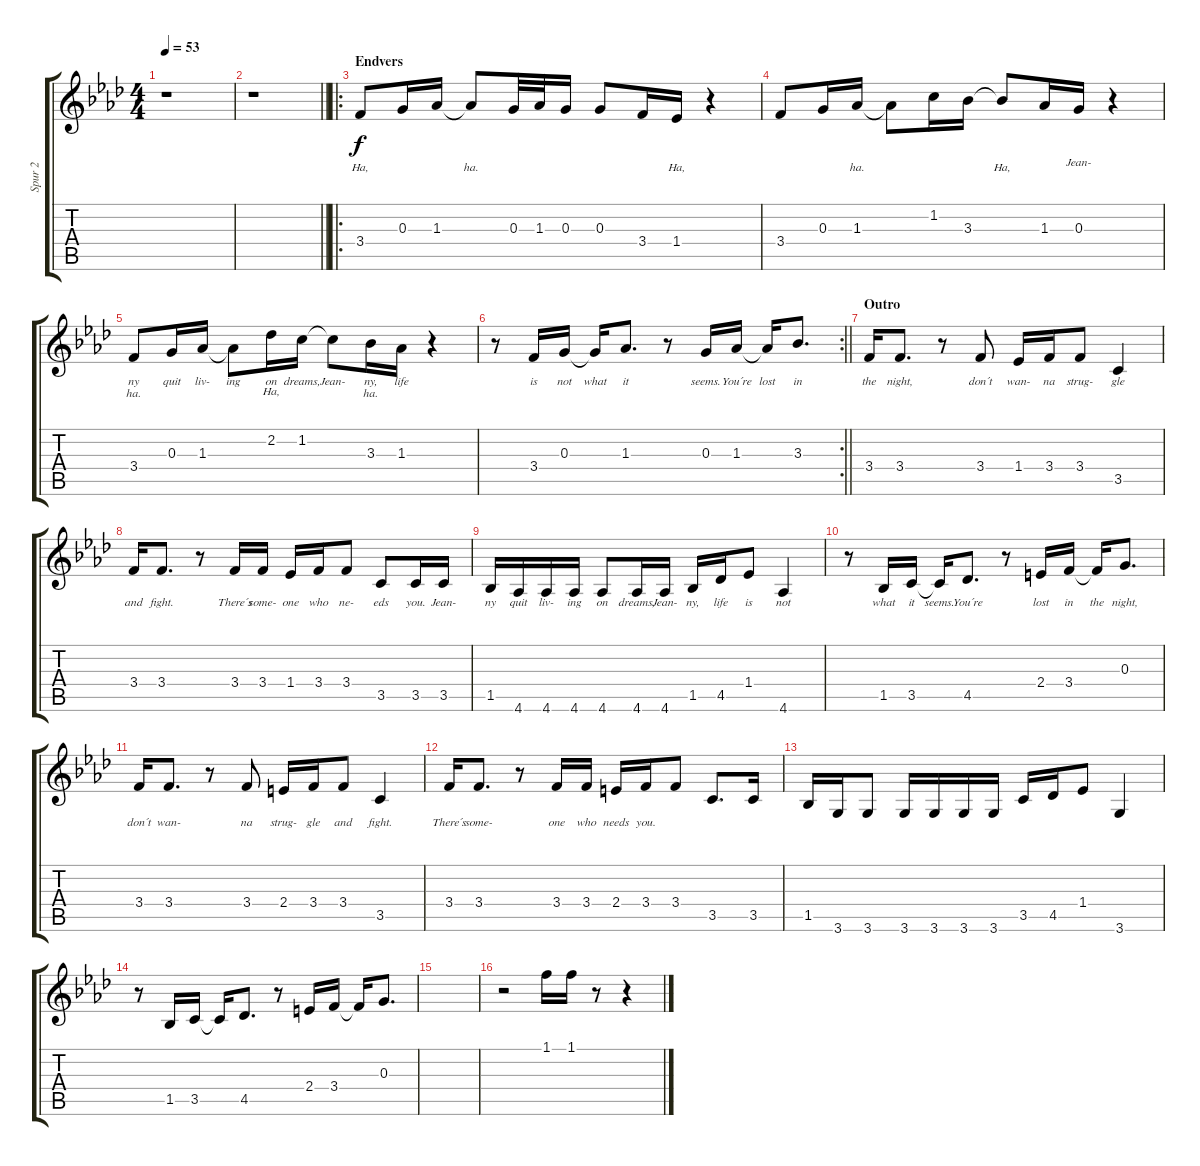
\track ("Spur 2" "Spur 2") {instrument acousticguitarnylon}
\staff {score tabs}
\tuning (E4 B3 G3 D3 A2 E2) {hide}
\ts (4 4)
\tempo 53
\clef g2
\ks ab
r.1{dy f} |
\barLineRight lightlight
r.1 |
\ro
\section ("" "Endvers")
3.4.8{lyrics (0 "") lyrics (1 "Ha,") lyrics (2 "") lyrics (3 "") lyrics (4 "")} 0.3.16{lyrics (0 "") lyrics (1 "") lyrics (2 "") lyrics (3 "") lyrics (4 "")} 1.3.16{lyrics (0 "") lyrics (1 "") lyrics (2 "") lyrics (3 "") lyrics (4 "")} 1.3{t}.8{lyrics (0 "") lyrics (1 "ha.") lyrics (2 "") lyrics (3 "") lyrics (4 "")} 0.3.32{lyrics (0 "") lyrics (1 "") lyrics (2 "") lyrics (3 "") lyrics (4 "")} 1.3.32{lyrics (0 "") lyrics (1 "") lyrics (2 "") lyrics (3 "") lyrics (4 "")} 0.3.16{lyrics (0 "") lyrics (1 "") lyrics (2 "") lyrics (3 "") lyrics (4 "")} 0.3.8{lyrics (0 "") lyrics (1 "") lyrics (2 "") lyrics (3 "") lyrics (4 "")} 3.4.16{lyrics (0 "") lyrics (1 "") lyrics (2 "") lyrics (3 "") lyrics (4 "")} 1.4.16{lyrics (0 "") lyrics (1 "Ha,") lyrics (2 "") lyrics (3 "") lyrics (4 "")} r.4 |
3.4.8{lyrics (0 "") lyrics (1 "") lyrics (2 "") lyrics (3 "") lyrics (4 "")} 0.3.16{lyrics (0 "") lyrics (1 "") lyrics (2 "") lyrics (3 "") lyrics (4 "")} 1.3.16{lyrics (0 "") lyrics (1 "ha.") lyrics (2 "") lyrics (3 "") lyrics (4 "")} 1.3{t}.8{lyrics (0 "") lyrics (1 "") lyrics (2 "") lyrics (3 "") lyrics (4 "")} 1.2.16{lyrics (0 "") lyrics (1 "") lyrics (2 "") lyrics (3 "") lyrics (4 "")} 3.3.16{lyrics (0 "") lyrics (1 "") lyrics (2 "") lyrics (3 "") lyrics (4 "")} 3.3{t}.8{lyrics (0 "") lyrics (1 "Ha,") lyrics (2 "") lyrics (3 "") lyrics (4 "")} 1.3.16{lyrics (0 "") lyrics (1 "") lyrics (2 "") lyrics (3 "") lyrics (4 "")} 0.3.16{lyrics (0 "Jean-") lyrics (1 "") lyrics (2 "") lyrics (3 "") lyrics (4 "")} r.4 |
3.4.8{lyrics (0 "ny") lyrics (1 "ha.") lyrics (2 "") lyrics (3 "") lyrics (4 "")} 0.3.16{lyrics (0 "quit") lyrics (1 "") lyrics (2 "") lyrics (3 "") lyrics (4 "")} 1.3.16{lyrics (0 "liv-") lyrics (1 "") lyrics (2 "") lyrics (3 "") lyrics (4 "")} 1.3{t}.8{lyrics (0 "ing") lyrics (1 "") lyrics (2 "") lyrics (3 "") lyrics (4 "")} 2.2.16{lyrics (0 "on") lyrics (1 "Ha,") lyrics (2 "") lyrics (3 "") lyrics (4 "")} 1.2.16{lyrics (0 "dreams,") lyrics (1 "") lyrics (2 "") lyrics (3 "") lyrics (4 "")} 1.2{t}.8{lyrics (0 "Jean-") lyrics (1 "") lyrics (2 "") lyrics (3 "") lyrics (4 "")} 3.3.16{lyrics (0 "ny,") lyrics (1 "ha.") lyrics (2 "") lyrics (3 "") lyrics (4 "")} 1.3.16{lyrics (0 "life") lyrics (1 "") lyrics (2 "") lyrics (3 "") lyrics (4 "")} r.4 |
\rc 2
\barLineRight lightlight
r.8 3.4.16{lyrics (0 "is") lyrics (1 "") lyrics (2 "") lyrics (3 "") lyrics (4 "")} 0.3.16{lyrics (0 "not") lyrics (1 "") lyrics (2 "") lyrics (3 "") lyrics (4 "")} 0.3{t}.16{lyrics (0 "what") lyrics (1 "") lyrics (2 "") lyrics (3 "") lyrics (4 "")} 1.3.8{d lyrics (0 "it") lyrics (1 "") lyrics (2 "") lyrics (3 "") lyrics (4 "")} r.8 0.3.16{lyrics (0 "seems.") lyrics (1 "") lyrics (2 "") lyrics (3 "") lyrics (4 "")} 1.3.16{lyrics (0 "You´re") lyrics (1 "") lyrics (2 "") lyrics (3 "") lyrics (4 "")} 1.3{t}.16{lyrics (0 "lost") lyrics (1 "") lyrics (2 "") lyrics (3 "") lyrics (4 "")} 3.3.8{d lyrics (0 "in") lyrics (1 "") lyrics (2 "") lyrics (3 "") lyrics (4 "")} |
\section ("" "Outro")
3.4.16{lyrics (0 "the") lyrics (1 "") lyrics (2 "") lyrics (3 "") lyrics (4 "") volume 14} 3.4.8{d lyrics (0 "night,") lyrics (1 "") lyrics (2 "") lyrics (3 "") lyrics (4 "")} r.8 3.4.8{lyrics (0 "don´t") lyrics (1 "") lyrics (2 "") lyrics (3 "") lyrics (4 "")} 1.4.16{lyrics (0 "wan-") lyrics (1 "") lyrics (2 "") lyrics (3 "") lyrics (4 "")} 3.4.16{lyrics (0 "na") lyrics (1 "") lyrics (2 "") lyrics (3 "") lyrics (4 "")} 3.4.8{lyrics (0 "strug-") lyrics (1 "") lyrics (2 "") lyrics (3 "") lyrics (4 "")} 3.5.4{lyrics (0 "gle") lyrics (1 "") lyrics (2 "") lyrics (3 "") lyrics (4 "")} |
3.4.16{lyrics (0 "and") lyrics (1 "") lyrics (2 "") lyrics (3 "") lyrics (4 "")} 3.4.8{d lyrics (0 "fight.") lyrics (1 "") lyrics (2 "") lyrics (3 "") lyrics (4 "")} r.8 3.4.16{lyrics (0 "There´s") lyrics (1 "") lyrics (2 "") lyrics (3 "") lyrics (4 "")} 3.4.16{lyrics (0 "some-") lyrics (1 "") lyrics (2 "") lyrics (3 "") lyrics (4 "")} 1.4.16{lyrics (0 "one") lyrics (1 "") lyrics (2 "") lyrics (3 "") lyrics (4 "")} 3.4.16{lyrics (0 "who") lyrics (1 "") lyrics (2 "") lyrics (3 "") lyrics (4 "")} 3.4.8{lyrics (0 "ne-") lyrics (1 "") lyrics (2 "") lyrics (3 "") lyrics (4 "")} 3.5.8{lyrics (0 "eds") lyrics (1 "") lyrics (2 "") lyrics (3 "") lyrics (4 "")} 3.5.16{lyrics (0 "you.") lyrics (1 "") lyrics (2 "") lyrics (3 "") lyrics (4 "")} 3.5.16{lyrics (0 "Jean-") lyrics (1 "") lyrics (2 "") lyrics (3 "") lyrics (4 "")} |
1.5.16{lyrics (0 "ny") lyrics (1 "") lyrics (2 "") lyrics (3 "") lyrics (4 "")} 4.6.16{lyrics (0 "quit") lyrics (1 "") lyrics (2 "") lyrics (3 "") lyrics (4 "")} 4.6.16{lyrics (0 "liv-") lyrics (1 "") lyrics (2 "") lyrics (3 "") lyrics (4 "")} 4.6.16{lyrics (0 "ing") lyrics (1 "") lyrics (2 "") lyrics (3 "") lyrics (4 "")} 4.6.8{lyrics (0 "on") lyrics (1 "") lyrics (2 "") lyrics (3 "") lyrics (4 "")} 4.6.16{lyrics (0 "dreams,") lyrics (1 "") lyrics (2 "") lyrics (3 "") lyrics (4 "")} 4.6.16{lyrics (0 "Jean-") lyrics (1 "") lyrics (2 "") lyrics (3 "") lyrics (4 "")} 1.5.16{lyrics (0 "ny,") lyrics (1 "") lyrics (2 "") lyrics (3 "") lyrics (4 "")} 4.5.16{lyrics (0 "life") lyrics (1 "") lyrics (2 "") lyrics (3 "") lyrics (4 "")} 1.4.8{lyrics (0 "is") lyrics (1 "") lyrics (2 "") lyrics (3 "") lyrics (4 "")} 4.6.4{lyrics (0 "not") lyrics (1 "") lyrics (2 "") lyrics (3 "") lyrics (4 "")} |
r.8 1.5.16{lyrics (0 "what") lyrics (1 "") lyrics (2 "") lyrics (3 "") lyrics (4 "")} 3.5.16{lyrics (0 "it") lyrics (1 "") lyrics (2 "") lyrics (3 "") lyrics (4 "")} 3.5{t}.16{lyrics (0 "seems.") lyrics (1 "") lyrics (2 "") lyrics (3 "") lyrics (4 "")} 4.5.8{d lyrics (0 "You´re") lyrics (1 "") lyrics (2 "") lyrics (3 "") lyrics (4 "")} r.8 2.4.16{lyrics (0 "lost") lyrics (1 "") lyrics (2 "") lyrics (3 "") lyrics (4 "")} 3.4.16{lyrics (0 "in") lyrics (1 "") lyrics (2 "") lyrics (3 "") lyrics (4 "")} 3.4{t}.16{lyrics (0 "the") lyrics (1 "") lyrics (2 "") lyrics (3 "") lyrics (4 "")} 0.3.8{d lyrics (0 "night,") lyrics (1 "") lyrics (2 "") lyrics (3 "") lyrics (4 "")} |
3.4.16{lyrics (0 "don´t") lyrics (1 "") lyrics (2 "") lyrics (3 "") lyrics (4 "")} 3.4.8{d lyrics (0 "wan-") lyrics (1 "") lyrics (2 "") lyrics (3 "") lyrics (4 "")} r.8 3.4.8{lyrics (0 "na") lyrics (1 "") lyrics (2 "") lyrics (3 "") lyrics (4 "")} 2.4.16{lyrics (0 "strug-") lyrics (1 "") lyrics (2 "") lyrics (3 "") lyrics (4 "")} 3.4.16{lyrics (0 "gle") lyrics (1 "") lyrics (2 "") lyrics (3 "") lyrics (4 "")} 3.4.8{lyrics (0 "and") lyrics (1 "") lyrics (2 "") lyrics (3 "") lyrics (4 "")} 3.5.4{lyrics (0 "fight.") lyrics (1 "") lyrics (2 "") lyrics (3 "") lyrics (4 "")} |
3.4.16{lyrics (0 "There´s") lyrics (1 "") lyrics (2 "") lyrics (3 "") lyrics (4 "")} 3.4.8{d lyrics (0 "some-") lyrics (1 "") lyrics (2 "") lyrics (3 "") lyrics (4 "")} r.8 3.4.16{lyrics (0 "one") lyrics (1 "") lyrics (2 "") lyrics (3 "") lyrics (4 "")} 3.4.16{lyrics (0 "who") lyrics (1 "") lyrics (2 "") lyrics (3 "") lyrics (4 "")} 2.4.16{lyrics (0 "needs") lyrics (1 "") lyrics (2 "") lyrics (3 "") lyrics (4 "")} 3.4.16{lyrics (0 "you.") lyrics (1 "") lyrics (2 "") lyrics (3 "") lyrics (4 "")} 3.4.8 3.5.8{d} 3.5.16 |
1.5.16 3.6.16 3.6.8 3.6.16 3.6.16 3.6.16 3.6.16 3.5.16 4.5.16 1.4.8 3.6.4 |
r.8 1.5.16 3.5.16 3.5{t}.16 4.5.8{d} r.8 2.4.16 3.4.16 3.4{t}.16 0.3.8{d} |
|
r.2 1.1.16 1.1.16 r.8 r.4
